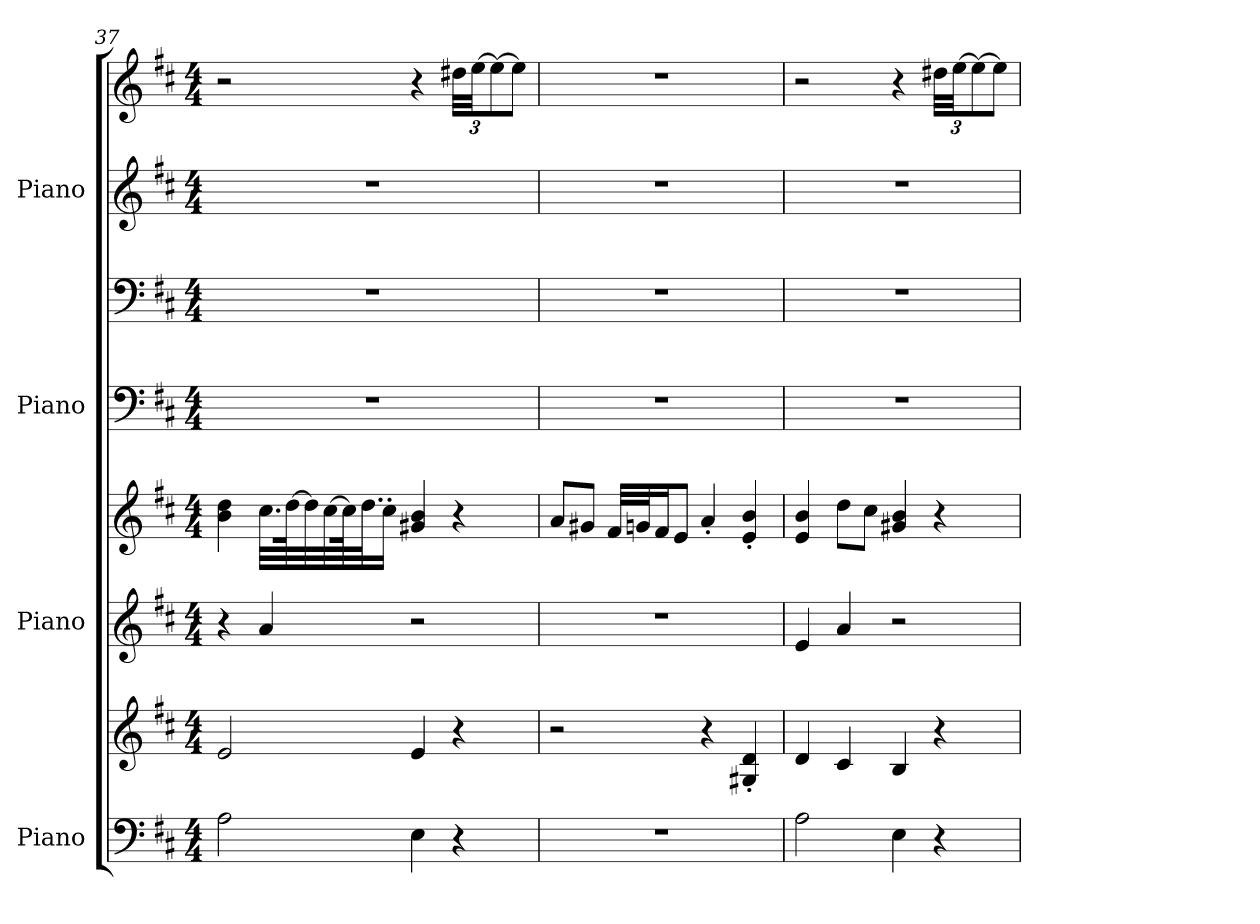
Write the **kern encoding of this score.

**kern	**kern	**kern	**kern	**kern	**kern	**kern	**kern
*part4	*part4	*part3	*part3	*part2	*part2	*part1	*part1
*staff8	*staff7	*staff6	*staff5	*staff4	*staff3	*staff2	*staff1
*I"Piano	*	*I"Piano	*	*I"Piano	*	*I"Piano	*
*I'Pno.	*	*I'Pno.	*	*I'Pno.	*	*I'Pno.	*
*clefF4	*clefG2	*clefG2	*clefG2	*clefF4	*clefF4	*clefG2	*clefG2
*k[f#c#]	*k[f#c#]	*k[f#c#]	*k[f#c#]	*k[f#c#]	*k[f#c#]	*k[f#c#]	*k[f#c#]
*M4/4	*M4/4	*M4/4	*M4/4	*M4/4	*M4/4	*M4/4	*M4/4
=37	=37	=37	=37	=37	=37	=37	=37
2A\	2e/	4r	4b\ 4dd\	1r	1r	1r	2r
.	.	4a/	32.cc#\LLL	.	.	.	.
.	.	.	[64dd\K	.	.	.	.
.	.	.	32dd\]	.	.	.	.
.	.	.	[32cc#\	.	.	.	.
.	.	.	64cc#\K]	.	.	.	.
.	.	.	32.dd\J	.	.	.	.
.	.	.	16cc#'\JJ	.	.	.	.
4E\	4e/	2r	4g#X/ 4b/	.	.	.	4r
*	*	*	*	*	*	*	*Xbrackettup
4r	4r	.	4r	.	.	.	48dd#X\LLL
.	.	.	.	.	.	.	[48ee\JJ
.	.	.	.	.	.	.	12ee\_
.	.	.	.	.	.	.	8ee\J]
!!LO:PB:g=z
=38	=38	=38	=38	=38	=38	=38	=38
1r	2r	1r	8a/L	1r	1r	1r	1r
.	.	.	8g#X/J	.	.	.	.
.	.	.	32f#/LLL	.	.	.	.
.	.	.	32gn/J	.	.	.	.
.	.	.	16f#/J	.	.	.	.
.	.	.	8e/J	.	.	.	.
.	4r	.	4a'/	.	.	.	.
.	4G#X/' 4d/'	.	4e/' 4b/'	.	.	.	.
=39	=39	=39	=39	=39	=39	=39	=39
2A\	4d/	4e/	4e/ 4b/	1r	1r	1r	2r
.	4c#/	4a/	8dd\L	.	.	.	.
.	.	.	8cc#\J	.	.	.	.
4E\	4B/	2r	4g#X/ 4b/	.	.	.	4r
4r	4r	.	4r	.	.	.	48dd#X\LLL
.	.	.	.	.	.	.	[48ee\JJ
.	.	.	.	.	.	.	12ee\_
.	.	.	.	.	.	.	8ee\J]
=	=	=	=	=	=	=	=
*-	*-	*-	*-	*-	*-	*-	*-
